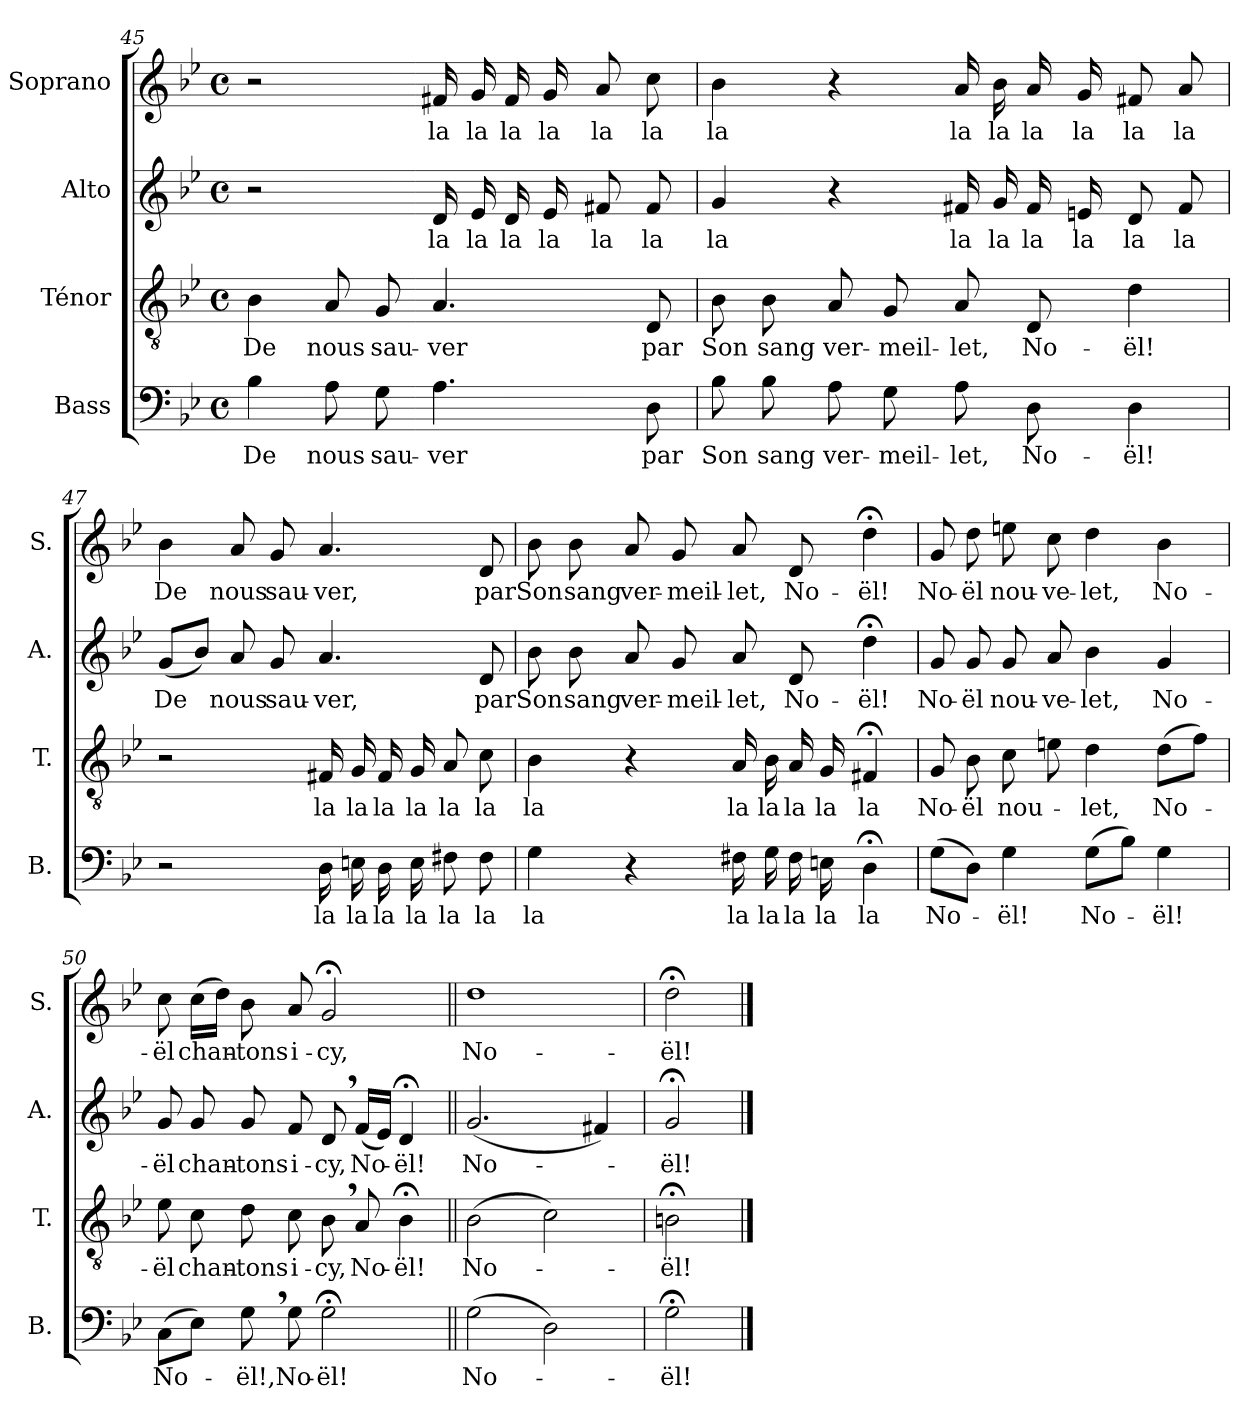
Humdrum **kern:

**kern	**text	**kern	**text	**kern	**text	**kern	**text
*part4	*part4	*part3	*part3	*part2	*part2	*part1	*part1
*staff4	*staff4	*staff3	*staff3	*staff2	*staff2	*staff1	*staff1
*I"Bass	*	*I"Ténor	*	*I"Alto	*	*I"Soprano	*
*I'B.	*	*I'T.	*	*I'A.	*	*I'S.	*
*clefF4	*	*clefGv2	*	*clefG2	*	*clefG2	*
*k[b-e-]	*	*k[b-e-]	*	*k[b-e-]	*	*k[b-e-]	*
*M4/4	*	*M4/4	*	*M4/4	*	*M4/4	*
*met(c)	*	*met(c)	*	*met(c)	*	*met(c)	*
=45	=45	=45	=45	=45	=45	=45	=45
!	!LO:LY:b	!	!LO:LY:b	!	!	!	!
4B-\	De	4B-\	De	2r	.	2r	.
!	!LO:LY:b	!	!LO:LY:b	!	!	!	!
8A\	nous	8A/	nous	.	.	.	.
!	!LO:LY:b	!	!LO:LY:b	!	!	!	!
8G\	sau-	8G/	sau-	.	.	.	.
!	!LO:LY:b	!	!LO:LY:b	!	!LO:LY:b	!	!LO:LY:b
4.A\	-ver	4.A/	-ver	16d/	la	16f#X/	la
!	!	!	!	!	!LO:LY:b	!	!LO:LY:b
.	.	.	.	16e-/	la	16g/	la
!	!	!	!	!	!LO:LY:b	!	!LO:LY:b
.	.	.	.	16d/	la	16f#/	la
!	!	!	!	!	!LO:LY:b	!	!LO:LY:b
.	.	.	.	16e-/	la	16g/	la
!	!	!	!	!	!LO:LY:b	!	!LO:LY:b
.	.	.	.	8f#X/	la	8a/	la
!	!LO:LY:b	!	!LO:LY:b	!	!LO:LY:b	!	!LO:LY:b
8D\	par	8D/	par	8f#/	la	8cc\	la
=46	=46	=46	=46	=46	=46	=46	=46
!	!LO:LY:b	!	!LO:LY:b	!	!LO:LY:b	!	!LO:LY:b
8B-\	Son	8B-\	Son	4g/	la	4b-\	la
!	!LO:LY:b	!	!LO:LY:b	!	!	!	!
8B-\	sang	8B-\	sang	.	.	.	.
!	!LO:LY:b	!	!LO:LY:b	!	!	!	!
8A\	ver-	8A/	ver-	4r	.	4r	.
!	!LO:LY:b	!	!LO:LY:b	!	!	!	!
8G\	-meil-	8G/	-meil-	.	.	.	.
!	!LO:LY:b	!	!LO:LY:b	!	!LO:LY:b	!	!LO:LY:b
8A\	-let,	8A/	-let,	16f#X/	la	16a/	la
!	!	!	!	!	!LO:LY:b	!	!LO:LY:b
.	.	.	.	16g/	la	16b-\	la
!	!LO:LY:b	!	!LO:LY:b	!	!LO:LY:b	!	!LO:LY:b
8D\	No-	8D/	No-	16f#/	la	16a/	la
!	!	!	!	!	!LO:LY:b	!	!LO:LY:b
.	.	.	.	16en/	la	16g/	la
!	!LO:LY:b	!	!LO:LY:b	!	!LO:LY:b	!	!LO:LY:b
4D\	-ël!	4d\	-ël!	8d/	la	8f#X/	la
!	!	!	!	!	!LO:LY:b	!	!LO:LY:b
.	.	.	.	8f#/	la	8a/	la
!!LO:LB:g=z
=47	=47	=47	=47	=47	=47	=47	=47
!	!	!	!	!	!LO:LY:b	!	!LO:LY:b
2r	.	2r	.	(8g/L	De	4b-\	De
.	.	.	.	8b-/J)	.	.	.
!	!	!	!	!	!LO:LY:b	!	!LO:LY:b
.	.	.	.	8a/	nous	8a/	nous
!	!	!	!	!	!LO:LY:b	!	!LO:LY:b
.	.	.	.	8g/	sau-	8g/	sau-
!	!LO:LY:b	!	!LO:LY:b	!	!LO:LY:b	!	!LO:LY:b
16D\	la	16F#X/	la	4.a/	-ver,	4.a/	-ver,
!	!LO:LY:b	!	!LO:LY:b	!	!	!	!
16En\	la	16G/	la	.	.	.	.
!	!LO:LY:b	!	!LO:LY:b	!	!	!	!
16D\	la	16F#/	la	.	.	.	.
!	!LO:LY:b	!	!LO:LY:b	!	!	!	!
16E\	la	16G/	la	.	.	.	.
!	!LO:LY:b	!	!LO:LY:b	!	!	!	!
8F#X\	la	8A/	la	.	.	.	.
!	!LO:LY:b	!	!LO:LY:b	!	!LO:LY:b	!	!LO:LY:b
8F#\	la	8c\	la	8d/	par	8d/	par
=48	=48	=48	=48	=48	=48	=48	=48
!	!LO:LY:b	!	!LO:LY:b	!	!LO:LY:b	!	!LO:LY:b
4G\	la	4B-\	la	8b-\	Son	8b-\	Son
!	!	!	!	!	!LO:LY:b	!	!LO:LY:b
.	.	.	.	8b-\	sang	8b-\	sang
!	!	!	!	!	!LO:LY:b	!	!LO:LY:b
4r	.	4r	.	8a/	ver-	8a/	ver-
!	!	!	!	!	!LO:LY:b	!	!LO:LY:b
.	.	.	.	8g/	-meil-	8g/	-meil-
!	!LO:LY:b	!	!LO:LY:b	!	!LO:LY:b	!	!LO:LY:b
16F#X\	la	16A/	la	8a/	-let,	8a/	-let,
!	!LO:LY:b	!	!LO:LY:b	!	!	!	!
16G\	la	16B-\	la	.	.	.	.
!	!LO:LY:b	!	!LO:LY:b	!	!LO:LY:b	!	!LO:LY:b
16F#\	la	16A/	la	8d/	No-	8d/	No-
!	!LO:LY:b	!	!LO:LY:b	!	!	!	!
16En\	la	16G/	la	.	.	.	.
!	!LO:LY:b	!	!LO:LY:b	!	!LO:LY:b	!	!LO:LY:b
4D;<\	la	4F#X;</	la	4dd;<\	-ël!	4dd;<\	-ël!
=49	=49	=49	=49	=49	=49	=49	=49
!	!LO:LY:b	!	!LO:LY:b	!	!LO:LY:b	!	!LO:LY:b
(8G\L	No-	8G/	No-	8g/	No-	8g/	No-
!	!	!	!LO:LY:b	!	!LO:LY:b	!	!LO:LY:b
8D\J)	.	8B-\	-ël	8g/	-ël	8dd\	-ël
!	!LO:LY:b	!	!LO:LY:b	!	!LO:LY:b	!	!LO:LY:b
4G\	-ël!	8c\	nou-	8g/	nou-	8een\	nou-
!	!	!	!	!	!LO:LY:b	!	!LO:LY:b
.	.	8en\	.	8a/	-ve-	8cc\	-ve-
!	!LO:LY:b	!	!LO:LY:b	!	!LO:LY:b	!	!LO:LY:b
(8G\L	No-	4d\	-let,	4b-\	-let,	4dd\	-let,
8B-\J)	.	.	.	.	.	.	.
!	!LO:LY:b	!	!LO:LY:b	!	!LO:LY:b	!	!LO:LY:b
4G\	-ël!	(8d\L	No-	4g/	No-	4b-\	No-
.	.	8f\J)	.	.	.	.	.
!!LO:LB:g=z
=50	=50	=50	=50	=50	=50	=50	=50
!	!LO:LY:b	!	!LO:LY:b	!	!LO:LY:b	!	!LO:LY:b
(8C\L	No-	8e-\	-ël	8g/	-ël	8cc\	-ël
!	!	!	!LO:LY:b	!	!LO:LY:b	!	!LO:LY:b
8E-\J)	.	8c\	chan-	8g/	chan-	(16cc\LL	chan-
.	.	.	.	.	.	16dd\JJ)	.
!	!LO:LY:b	!	!LO:LY:b	!	!LO:LY:b	!	!LO:LY:b
8G,\	-ël!,	8d\	-tons	8g/	-tons	8b-\	-tons
!	!LO:LY:b	!	!LO:LY:b	!	!LO:LY:b	!	!LO:LY:b
8G\	No-	8c\	i-	8f/	i-	8a/	i-
!	!LO:LY:b	!	!LO:LY:b	!	!LO:LY:b	!	!LO:LY:b
2G;<\	-ël!	8B-,\	-cy,	8d,/	-cy,	2g;</	-cy,
!	!	!	!LO:LY:b	!	!LO:LY:b	!	!
.	.	8A/	No-	(16f/LL	No-	.	.
.	.	.	.	16e-/JJ)	.	.	.
!	!	!	!LO:LY:b	!	!LO:LY:b	!	!
.	.	4B-;<\	-ël!	4d;</	-ël!	.	.
!!LO:PB:g=z
=51||	=51||	=51||	=51||	=51||	=51||	=51||	=51||
*	*	*	*	*	*	*MM70	*
!	!LO:LY:b	!	!LO:LY:b	!	!LO:LY:b	!	!LO:LY:b
(2G\	No-	(2B-\	No-	(2.g/	No-	1dd	No-
2D\)	.	2c\)	.	.	.	.	.
.	.	.	.	4f#X/)	.	.	.
=52	=52	=52	=52	=52	=52	=52	=52
!	!LO:LY:b	!	!LO:LY:b	!	!LO:LY:b	!	!LO:LY:b
2G;<\	-ël!	2Bn;<\	-ël!	2g;</	-ël!	2dd;<\	-ël!
==	==	==	==	==	==	==	==
*-	*-	*-	*-	*-	*-	*-	*-
